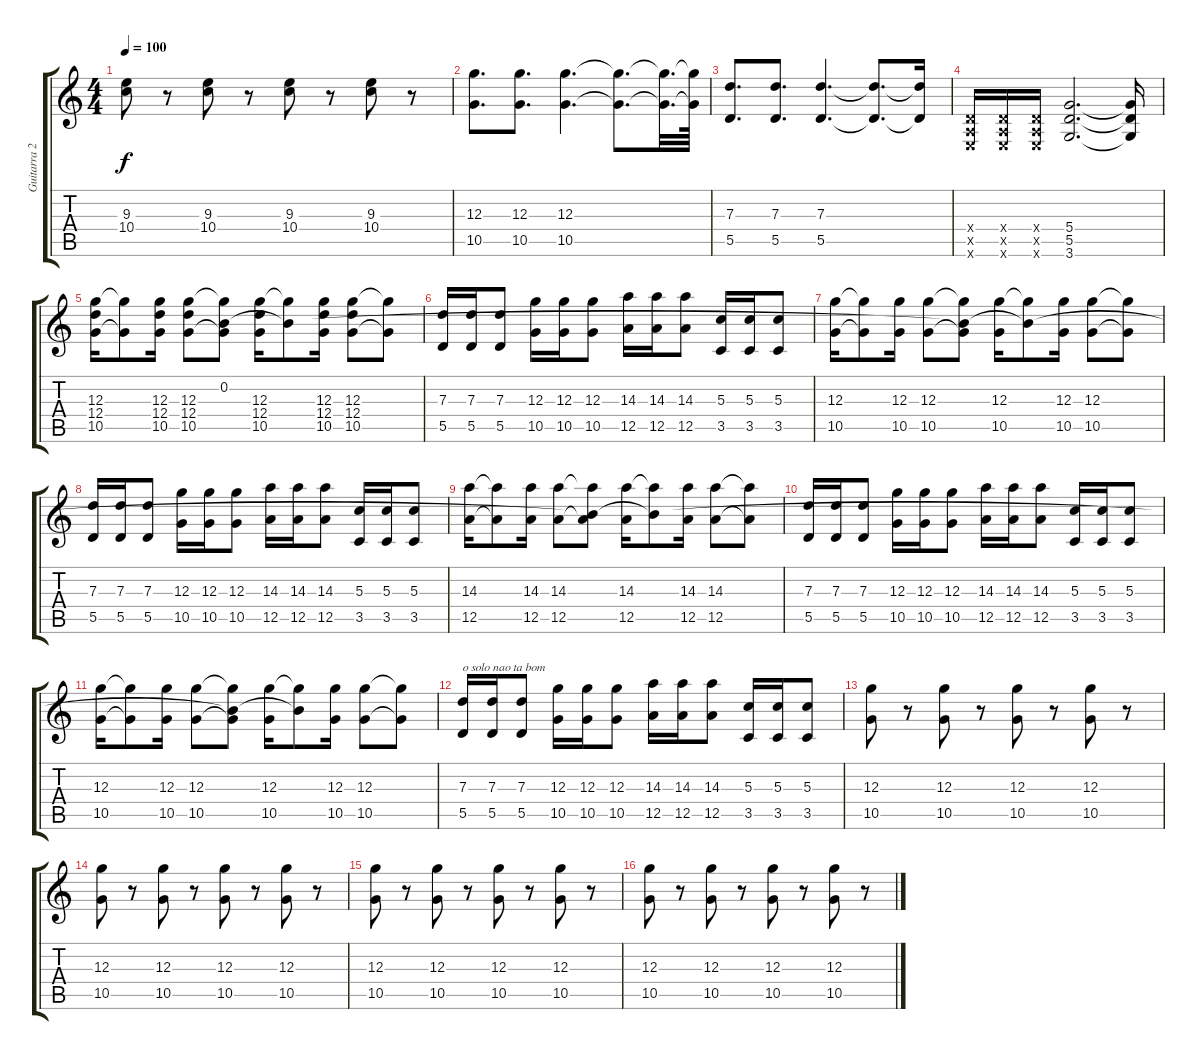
\track ("Guitarra 2" "Guitarra 2") {instrument overdrivenguitar}
\staff {score tabs}
\tuning (E4 B3 G3 D3 A2 E2) {hide}
\ts (4 4)
\tempo 100
\clef g2
\ks c
(9.3 10.4).8{dy f} r.8 (9.3 10.4).8 r.8 (9.3 10.4).8 r.8 (9.3 10.4).8 r.8 |
(12.3 10.5).8{d} (12.3 10.5).8{d} (12.3 10.5).4{d} (12.3{t} 10.5{t}).8{d} (12.3{t} 10.5{t}).32{d} (12.3{t} 10.5{t}).64 |
(7.3 5.5).8{d} (7.3 5.5).8{d} (7.3 5.5).4{d} (7.3{t} 5.5{t}).8{d} (7.3{t} 5.5{t}).16 |
(0.4{x} 0.5{x} 0.6{x}).16 (0.4{x} 0.5{x} 0.6{x}).16 (0.4{x} 0.5{x} 0.6{x}).16 (5.4 5.5 3.6).2{d} (5.4{t} 5.5{t} 3.6{t}).16 |
(12.3 12.4 10.5).16 (12.3{t} 10.5{t}).8 (12.3 12.4 10.5).16 (12.3 12.4 10.5).8 (0.2 12.3{t} 10.5{t}).8 (12.3 12.4 10.5).16 (0.2{t} 12.3{t}).8 (12.3 12.4 10.5).16 (12.3 12.4 10.5).8 (12.3{t} 10.5{t}).8 |
(7.3 5.5).16 (7.3 5.5).16 (7.3 5.5).8 (12.3 10.5).16 (12.3 10.5).16 (12.3 10.5).8 (14.3 12.5).16 (14.3 12.5).16 (14.3 12.5).8 (5.3 3.5).16 (5.3 3.5).16 (5.3 3.5).8 |
(12.3 10.5).16 (12.3{t} 10.5{t}).8 (12.3 10.5).16 (12.3 10.5).8 (0.2{t} 12.3{t} 10.5{t}).8 (12.3 10.5).16 (0.2{t} 12.3{t}).8 (12.3 10.5).16 (12.3 10.5).8 (12.3{t} 10.5{t}).8 |
(7.3 5.5).16 (7.3 5.5).16 (7.3 5.5).8 (12.3 10.5).16 (12.3 10.5).16 (12.3 10.5).8 (14.3 12.5).16 (14.3 12.5).16 (14.3 12.5).8 (5.3 3.5).16 (5.3 3.5).16 (5.3 3.5).8 |
(14.3 12.5).16 (14.3{t} 12.5{t}).8 (14.3 12.5).16 (14.3 12.5).8 (0.2{t} 14.3{t} 12.5{t}).8 (14.3 12.5).16 (0.2{t} 14.3{t}).8 (14.3 12.5).16 (14.3 12.5).8 (14.3{t} 12.5{t}).8 |
(7.3 5.5).16 (7.3 5.5).16 (7.3 5.5).8 (12.3 10.5).16 (12.3 10.5).16 (12.3 10.5).8 (14.3 12.5).16 (14.3 12.5).16 (14.3 12.5).8 (5.3 3.5).16 (5.3 3.5).16 (5.3 3.5).8 |
(12.3 10.5).16 (12.3{t} 10.5{t}).8 (12.3 10.5).16 (12.3 10.5).8 (0.2{t} 12.3{t} 10.5{t}).8 (12.3 10.5).16 (0.2{t} 12.3{t}).8 (12.3 10.5).16 (12.3 10.5).8 (12.3{t} 10.5{t}).8 |
(7.3 5.5).16{txt "o solo nao ta bom"} (7.3 5.5).16 (7.3 5.5).8 (12.3 10.5).16 (12.3 10.5).16 (12.3 10.5).8 (14.3 12.5).16 (14.3 12.5).16 (14.3 12.5).8 (5.3 3.5).16 (5.3 3.5).16 (5.3 3.5).8 |
(12.3 10.5).8 r.8 (12.3 10.5).8 r.8 (12.3 10.5).8 r.8 (12.3 10.5).8 r.8 |
(12.3 10.5).8 r.8 (12.3 10.5).8 r.8 (12.3 10.5).8 r.8 (12.3 10.5).8 r.8 |
(12.3 10.5).8 r.8 (12.3 10.5).8 r.8 (12.3 10.5).8 r.8 (12.3 10.5).8 r.8 |
(12.3 10.5).8 r.8 (12.3 10.5).8 r.8 (12.3 10.5).8 r.8 (12.3 10.5).8 r.8
